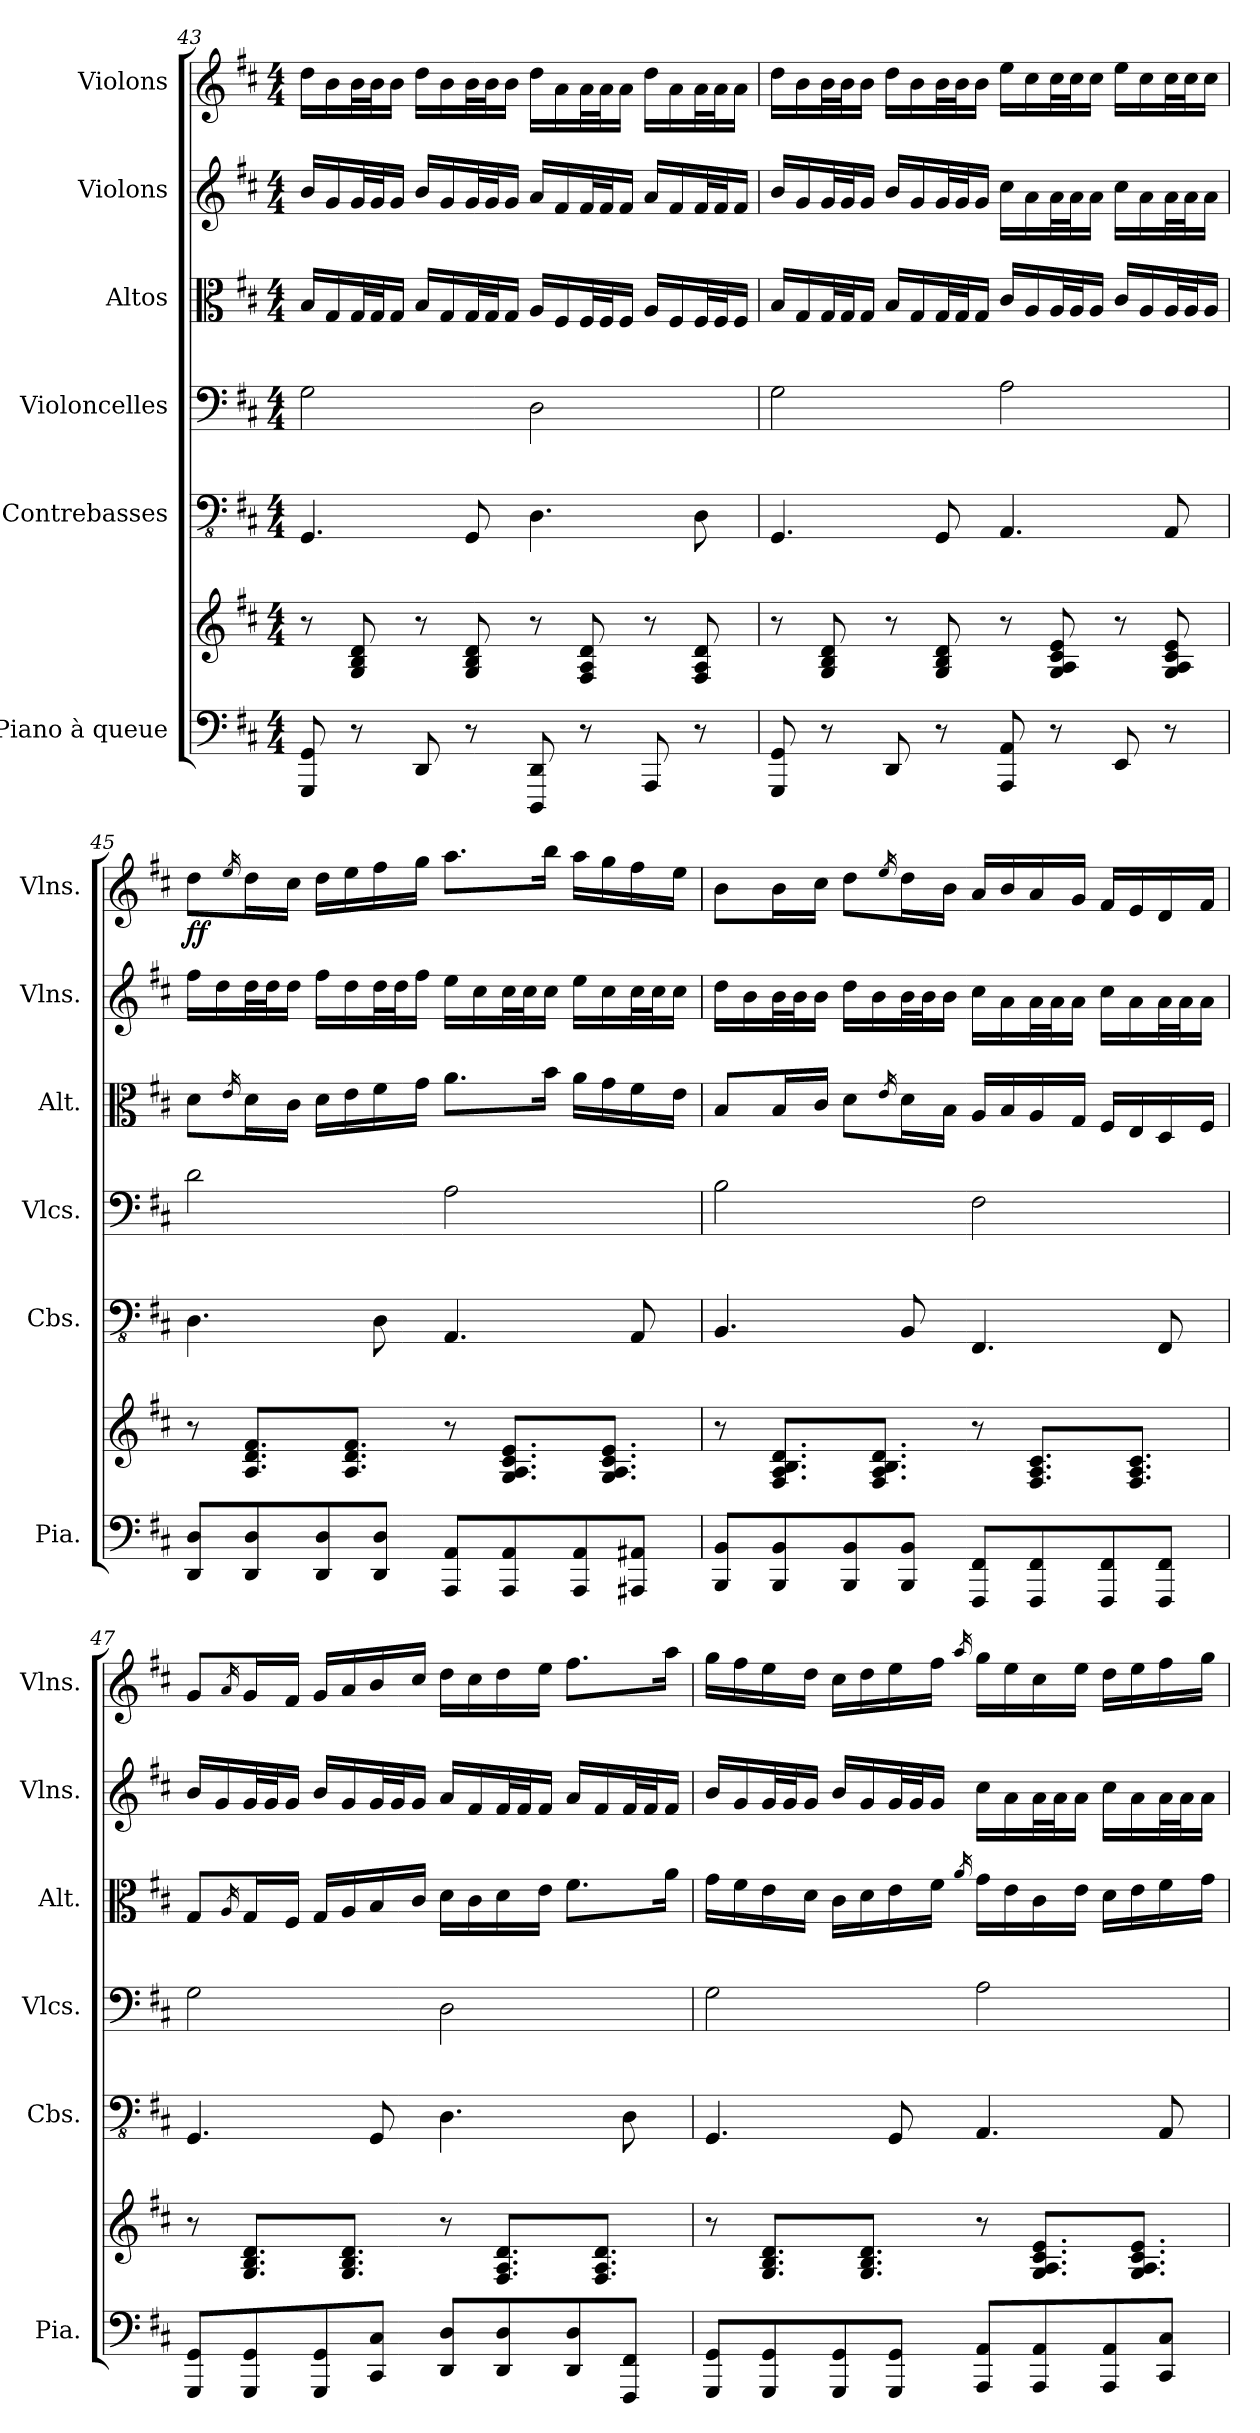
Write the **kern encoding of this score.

**kern	**kern	**kern	**kern	**kern	**kern	**kern	**dynam
*part6	*part6	*part5	*part4	*part3	*part2	*part1	*part1
*staff7	*staff6	*staff5	*staff4	*staff3	*staff2	*staff1	*staff1
*I"Piano à queue	*	*I"Contrebasses	*I"Violoncelles	*I"Altos	*I"Violons	*I"Violons	*
*I'Pia.	*	*I'Cbs.	*I'Vlcs.	*I'Alt.	*I'Vlns.	*I'Vlns.	*
*clefF4	*clefG2	*clefFv4	*clefF4	*clefC3	*clefG2	*clefG2	*
*k[f#c#]	*k[f#c#]	*k[f#c#]	*k[f#c#]	*k[f#c#]	*k[f#c#]	*k[f#c#]	*
*M4/4	*M4/4	*M4/4	*M4/4	*M4/4	*M4/4	*M4/4	*
=43	=43	=43	=43	=43	=43	=43	=43
8GGG/ 8GG/	8r	4.GGG/	2G\	16B/LL	16b/LL	16dd\LL	.
.	.	.	.	16G/	16g/	16b\	.
8r	8G/ 8B/ 8d/	.	.	32G/L	32g/L	32b\L	.
.	.	.	.	32G/J	32g/J	32b\J	.
.	.	.	.	16G/JJ	16g/JJ	16b\JJ	.
8DD/	8r	.	.	16B/LL	16b/LL	16dd\LL	.
.	.	.	.	16G/	16g/	16b\	.
8r	8G/ 8B/ 8d/	8GGG/	.	32G/L	32g/L	32b\L	.
.	.	.	.	32G/J	32g/J	32b\J	.
.	.	.	.	16G/JJ	16g/JJ	16b\JJ	.
8DDD/ 8DD/	8r	4.DD\	2D\	16A/LL	16a/LL	16dd\LL	.
.	.	.	.	16F#/	16f#/	16a\	.
8r	8F#/ 8A/ 8d/	.	.	32F#/L	32f#/L	32a\L	.
.	.	.	.	32F#/J	32f#/J	32a\J	.
.	.	.	.	16F#/JJ	16f#/JJ	16a\JJ	.
8AAA/	8r	.	.	16A/LL	16a/LL	16dd\LL	.
.	.	.	.	16F#/	16f#/	16a\	.
8r	8F#/ 8A/ 8d/	8DD\	.	32F#/L	32f#/L	32a\L	.
.	.	.	.	32F#/J	32f#/J	32a\J	.
.	.	.	.	16F#/JJ	16f#/JJ	16a\JJ	.
!!LO:PB:g=z
=44	=44	=44	=44	=44	=44	=44	=44
8GGG/ 8GG/	8r	4.GGG/	2G\	16B/LL	16b/LL	16dd\LL	.
.	.	.	.	16G/	16g/	16b\	.
8r	8G/ 8B/ 8d/	.	.	32G/L	32g/L	32b\L	.
.	.	.	.	32G/J	32g/J	32b\J	.
.	.	.	.	16G/JJ	16g/JJ	16b\JJ	.
8DD/	8r	.	.	16B/LL	16b/LL	16dd\LL	.
.	.	.	.	16G/	16g/	16b\	.
8r	8G/ 8B/ 8d/	8GGG/	.	32G/L	32g/L	32b\L	.
.	.	.	.	32G/J	32g/J	32b\J	.
.	.	.	.	16G/JJ	16g/JJ	16b\JJ	.
8AAA/ 8AA/	8r	4.AAA/	2A\	16c#/LL	16cc#\LL	16ee\LL	.
.	.	.	.	16A/	16a\	16cc#\	.
8r	8G/ 8A/ 8c#/ 8e/	.	.	32A/L	32a\L	32cc#\L	.
.	.	.	.	32A/J	32a\J	32cc#\J	.
.	.	.	.	16A/JJ	16a\JJ	16cc#\JJ	.
8EE/	8r	.	.	16c#/LL	16cc#\LL	16ee\LL	.
.	.	.	.	16A/	16a\	16cc#\	.
8r	8G/ 8A/ 8c#/ 8e/	8AAA/	.	32A/L	32a\L	32cc#\L	.
.	.	.	.	32A/J	32a\J	32cc#\J	.
.	.	.	.	16A/JJ	16a\JJ	16cc#\JJ	.
=45	=45	=45	=45	=45	=45	=45	=45
!	!	!	!	!	!	!	!LO:DY:b
8DD/ 8D/L	8r	4.DD\	2d\	8d\L	16ff#\LL	8dd\L	ff
.	.	.	.	.	16dd\	.	.
.	.	.	.	16qe/	.	16qee/	.
8DD/ 8D/	8.A/ 8.d/ 8.f#/L	.	.	16d\L	32dd\L	16dd\L	.
.	.	.	.	.	32dd\J	.	.
.	.	.	.	16c#\JJ	16dd\JJ	16cc#\JJ	.
8DD/ 8D/	.	.	.	16d\LL	16ff#\LL	16dd\LL	.
.	8.A/ 8.d/ 8.f#/J	.	.	16e\	16dd\	16ee\	.
8DD/ 8D/J	.	8DD\	.	16f#\	32dd\L	16ff#\	.
.	.	.	.	.	32dd\J	.	.
.	.	.	.	16g\JJ	16ff#\JJ	16gg\JJ	.
8AAA/ 8AA/L	8r	4.AAA/	2A\	8.a\L	16ee\LL	8.aa\L	.
.	.	.	.	.	16cc#\	.	.
8AAA/ 8AA/	8.G/ 8.A/ 8.c#/ 8.e/L	.	.	.	32cc#\L	.	.
.	.	.	.	.	32cc#\J	.	.
.	.	.	.	16b\Jk	16cc#\JJ	16bb\Jk	.
8AAA/ 8AA/	.	.	.	16a\LL	16ee\LL	16aa\LL	.
.	8.G/ 8.A/ 8.c#/ 8.e/J	.	.	16g\	16cc#\	16gg\	.
8AAA#X/ 8AA#X/J	.	8AAA/	.	16f#\	32cc#\L	16ff#\	.
.	.	.	.	.	32cc#\J	.	.
.	.	.	.	16e\JJ	16cc#\JJ	16ee\JJ	.
!!LO:LB:g=z
=46	=46	=46	=46	=46	=46	=46	=46
8BBB/ 8BB/L	8r	4.BBB/	2B\	8B/L	16dd\LL	8b\L	.
.	.	.	.	.	16b\	.	.
8BBB/ 8BB/	8.F#/ 8.A/ 8.B/ 8.d/L	.	.	16B/L	32b\L	16b\L	.
.	.	.	.	.	32b\J	.	.
.	.	.	.	16c#/JJ	16b\JJ	16cc#\JJ	.
8BBB/ 8BB/	.	.	.	8d\L	16dd\LL	8dd\L	.
.	8.F#/ 8.A/ 8.B/ 8.d/J	.	.	.	16b\	.	.
.	.	.	.	16qe/	.	16qee/	.
8BBB/ 8BB/J	.	8BBB/	.	16d\L	32b\L	16dd\L	.
.	.	.	.	.	32b\J	.	.
.	.	.	.	16B\JJ	16b\JJ	16b\JJ	.
8FFF#/ 8FF#/L	8r	4.FFF#/	2F#\	16A/LL	16cc#\LL	16a/LL	.
.	.	.	.	16B/	16a\	16b/	.
8FFF#/ 8FF#/	8.F#/ 8.A/ 8.c#/L	.	.	16A/	32a\L	16a/	.
.	.	.	.	.	32a\J	.	.
.	.	.	.	16G/JJ	16a\JJ	16g/JJ	.
8FFF#/ 8FF#/	.	.	.	16F#/LL	16cc#\LL	16f#/LL	.
.	8.F#/ 8.A/ 8.c#/J	.	.	16E/	16a\	16e/	.
8FFF#/ 8FF#/J	.	8FFF#/	.	16D/	32a\L	16d/	.
.	.	.	.	.	32a\J	.	.
.	.	.	.	16F#/JJ	16a\JJ	16f#/JJ	.
=47	=47	=47	=47	=47	=47	=47	=47
8GGG/ 8GG/L	8r	4.GGG/	2G\	8G/L	16b/LL	8g/L	.
.	.	.	.	.	16g/	.	.
.	.	.	.	16qA/	.	16qa/	.
8GGG/ 8GG/	8.G/ 8.B/ 8.d/L	.	.	16G/L	32g/L	16g/L	.
.	.	.	.	.	32g/J	.	.
.	.	.	.	16F#/JJ	16g/JJ	16f#/JJ	.
8GGG/ 8GG/	.	.	.	16G/LL	16b/LL	16g/LL	.
.	8.G/ 8.B/ 8.d/J	.	.	16A/	16g/	16a/	.
8CC#/ 8C#/J	.	8GGG/	.	16B/	32g/L	16b/	.
.	.	.	.	.	32g/J	.	.
.	.	.	.	16c#/JJ	16g/JJ	16cc#/JJ	.
8DD/ 8D/L	8r	4.DD\	2D\	16d\LL	16a/LL	16dd\LL	.
.	.	.	.	16c#\	16f#/	16cc#\	.
8DD/ 8D/	8.F#/ 8.A/ 8.d/L	.	.	16d\	32f#/L	16dd\	.
.	.	.	.	.	32f#/J	.	.
.	.	.	.	16e\JJ	16f#/JJ	16ee\JJ	.
8DD/ 8D/	.	.	.	8.f#\L	16a/LL	8.ff#\L	.
.	8.F#/ 8.A/ 8.d/J	.	.	.	16f#/	.	.
8FFF#/ 8FF#/J	.	8DD\	.	.	32f#/L	.	.
.	.	.	.	.	32f#/J	.	.
.	.	.	.	16a\Jk	16f#/JJ	16aa\Jk	.
!!LO:PB:g=z
=48	=48	=48	=48	=48	=48	=48	=48
8GGG/ 8GG/L	8r	4.GGG/	2G\	16g\LL	16b/LL	16gg\LL	.
.	.	.	.	16f#\	16g/	16ff#\	.
8GGG/ 8GG/	8.G/ 8.B/ 8.d/L	.	.	16e\	32g/L	16ee\	.
.	.	.	.	.	32g/J	.	.
.	.	.	.	16d\JJ	16g/JJ	16dd\JJ	.
8GGG/ 8GG/	.	.	.	16c#\LL	16b/LL	16cc#\LL	.
.	8.G/ 8.B/ 8.d/J	.	.	16d\	16g/	16dd\	.
8GGG/ 8GG/J	.	8GGG/	.	16e\	32g/L	16ee\	.
.	.	.	.	.	32g/J	.	.
.	.	.	.	16f#\JJ	16g/JJ	16ff#\JJ	.
.	.	.	.	16qa/	.	16qaa/	.
8AAA/ 8AA/L	8r	4.AAA/	2A\	16g\LL	16cc#\LL	16gg\LL	.
.	.	.	.	16e\	16a\	16ee\	.
8AAA/ 8AA/	8.G/ 8.A/ 8.c#/ 8.e/L	.	.	16c#\	32a\L	16cc#\	.
.	.	.	.	.	32a\J	.	.
.	.	.	.	16e\JJ	16a\JJ	16ee\JJ	.
8AAA/ 8AA/	.	.	.	16d\LL	16cc#\LL	16dd\LL	.
.	8.G/ 8.A/ 8.c#/ 8.e/J	.	.	16e\	16a\	16ee\	.
8CC#/ 8C#/J	.	8AAA/	.	16f#\	32a\L	16ff#\	.
.	.	.	.	.	32a\J	.	.
.	.	.	.	16g\JJ	16a\JJ	16gg\JJ	.
=	=	=	=	=	=	=	=
*-	*-	*-	*-	*-	*-	*-	*-
